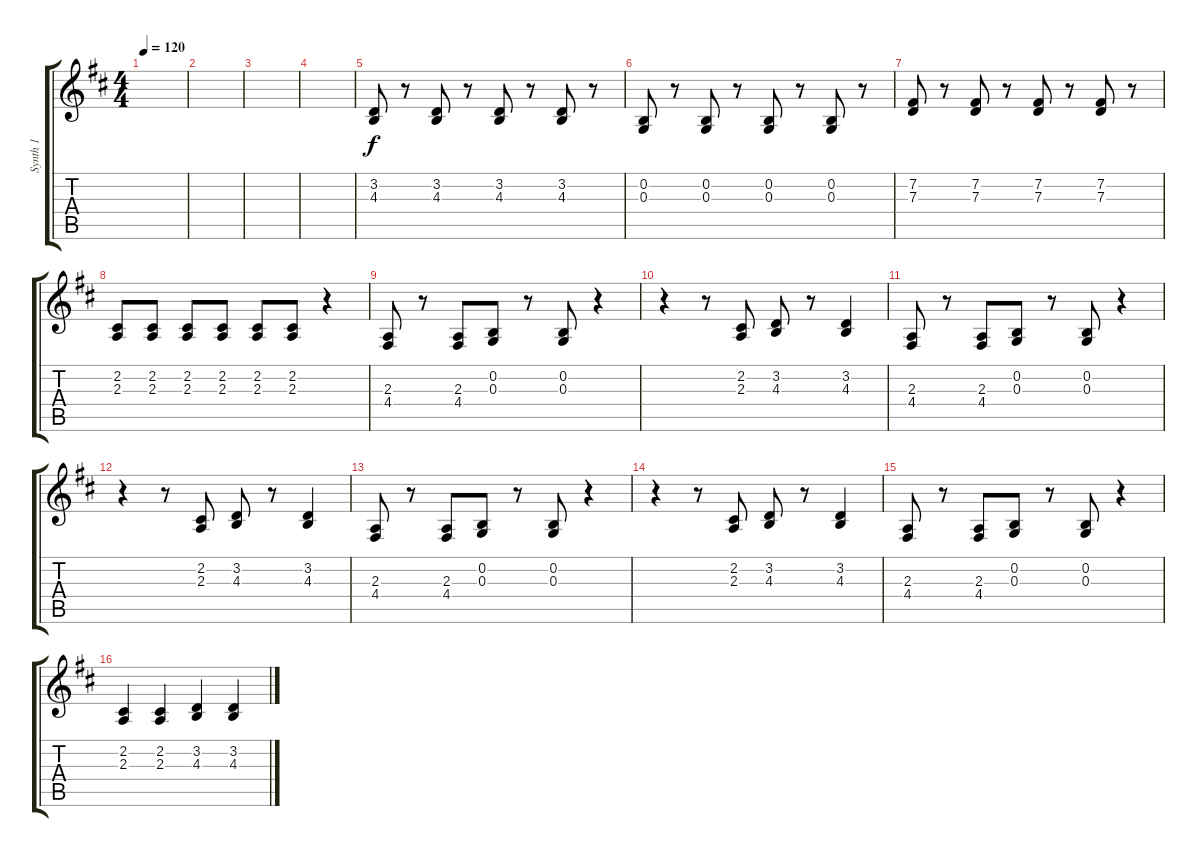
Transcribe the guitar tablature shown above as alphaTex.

\track ("Synth 1" "Synth 1") {instrument lead2sawtooth}
\staff {score tabs}
\tuning (E4 B3 G3 D3 A2 E2) {hide}
\ts (4 4)
\tempo 120
\clef g2
\ks d
|
|
|
|
(3.2 4.3).8 r.8 (3.2 4.3).8 r.8 (3.2 4.3).8 r.8 (3.2 4.3).8 r.8 |
(0.2 0.3).8 r.8 (0.2 0.3).8 r.8 (0.2 0.3).8 r.8 (0.2 0.3).8 r.8 |
(7.2 7.3).8 r.8 (7.2 7.3).8 r.8 (7.2 7.3).8 r.8 (7.2 7.3).8 r.8 |
(2.2 2.3).8 (2.2 2.3).8 (2.2 2.3).8 (2.2 2.3).8 (2.2 2.3).8 (2.2 2.3).8 r.4 |
(2.3 4.4).8 r.8 (2.3 4.4).8 (0.2 0.3).8 r.8 (0.2 0.3).8 r.4 |
r.4 r.8 (2.2 2.3).8 (3.2 4.3).8 r.8 (3.2 4.3).4 |
(2.3 4.4).8 r.8 (2.3 4.4).8 (0.2 0.3).8 r.8 (0.2 0.3).8 r.4 |
r.4 r.8 (2.2 2.3).8 (3.2 4.3).8 r.8 (3.2 4.3).4 |
(2.3 4.4).8 r.8 (2.3 4.4).8 (0.2 0.3).8 r.8 (0.2 0.3).8 r.4 |
r.4 r.8 (2.2 2.3).8 (3.2 4.3).8 r.8 (3.2 4.3).4 |
(2.3 4.4).8 r.8 (2.3 4.4).8 (0.2 0.3).8 r.8 (0.2 0.3).8 r.4 |
(2.2 2.3).4 (2.2 2.3).4 (3.2 4.3).4 (3.2 4.3).4
